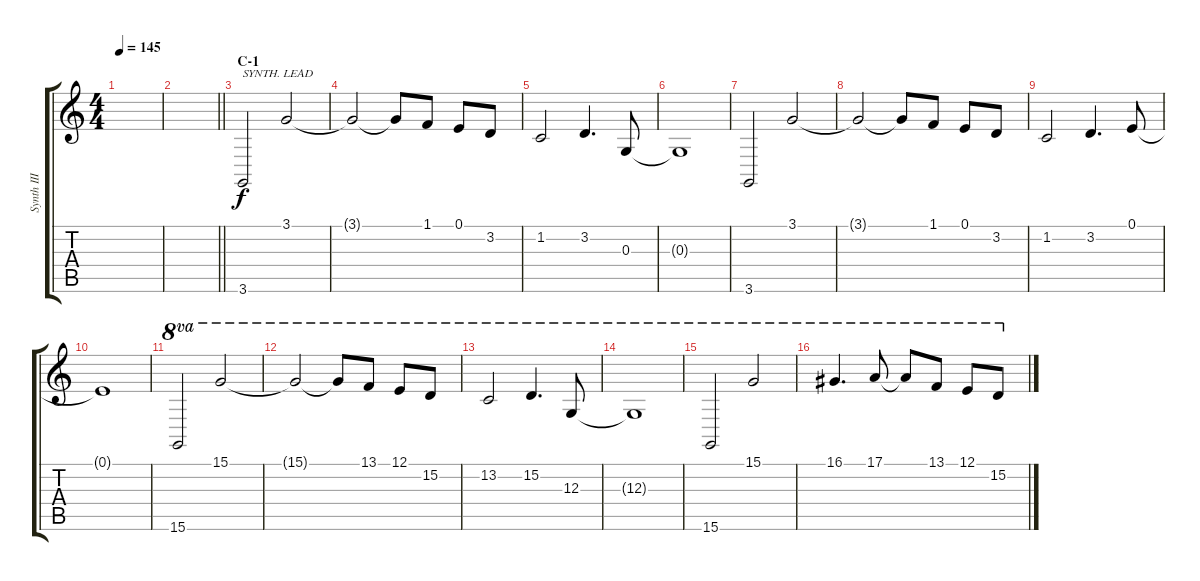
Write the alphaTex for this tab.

\track ("Synth III (Kotobuki Tsumugi)" "Synth III ") {instrument fx6goblins}
\staff {score tabs}
\tuning (E4 B3 G3 D3 A2 E2) {hide}
\ts (4 4)
\tempo 145
\clef g2
\ks c
|
\barLineRight lightlight
|
\section ("" "C-1")
3.6.2{txt "SYNTH. LEAD" instrument pad1newage} 3.1.2 |
3.1{t}.2 3.1{t}.8 1.1.8 0.1.8 3.2.8 |
1.2.2 3.2.4{d} 0.3.8 |
0.3{t}.1 |
3.6.2 3.1.2 |
3.1{t}.2 3.1{t}.8 1.1.8 0.1.8 3.2.8 |
1.2.2 3.2.4{d} 0.1.8 |
0.1{t}.1 |
15.6.2{ot 8va} 15.1.2{ot 8va} |
15.1{t}.2{ot 8va} 15.1{t}.8{ot 8va} 13.1.8{ot 8va} 12.1.8{ot 8va} 15.2.8{ot 8va} |
13.2.2{ot 8va} 15.2.4{d ot 8va} 12.3.8{ot 8va} |
12.3{t}.1{ot 8va} |
15.6.2{ot 8va} 15.1.2{ot 8va} |
16.1.4{d ot 8va} 17.1.8{ot 8va} 17.1{t}.8{ot 8va} 13.1.8{ot 8va} 12.1.8{ot 8va} 15.2.8{ot 8va}
